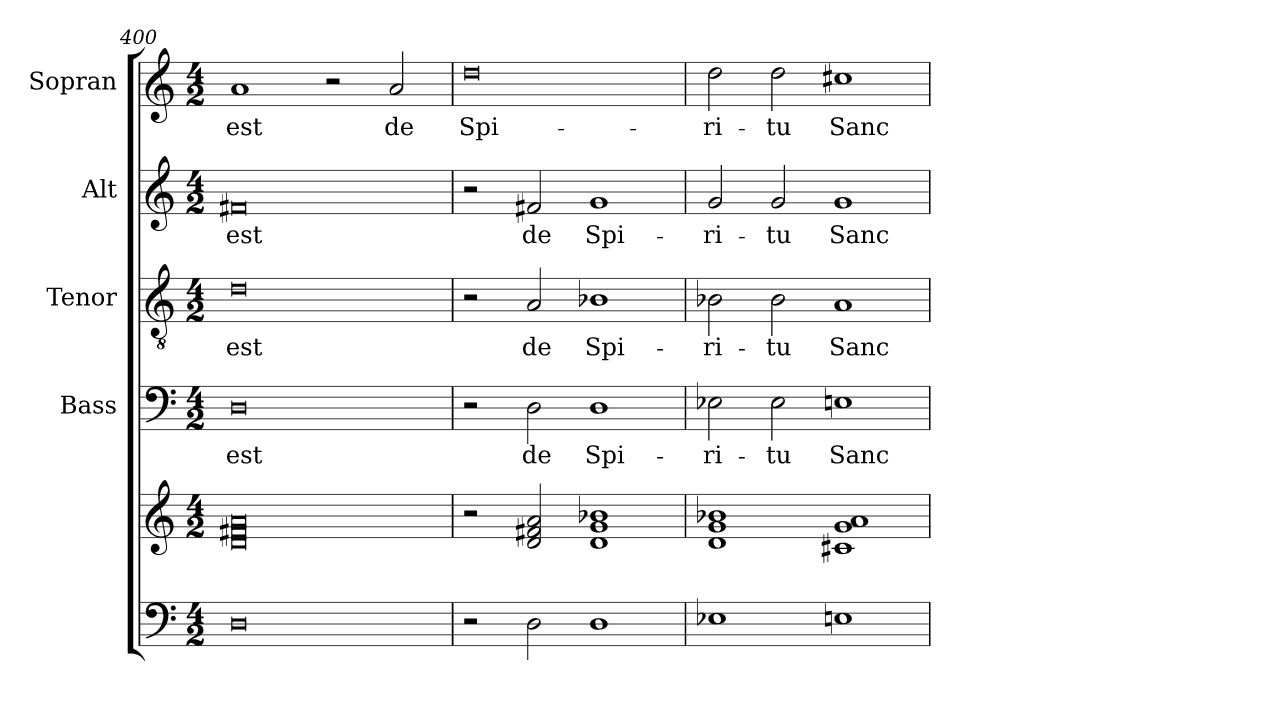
**kern	**kern	**kern	**text	**kern	**text	**kern	**text	**kern	**text
*part5	*part5	*part4	*part4	*part3	*part3	*part2	*part2	*part1	*part1
*staff6	*staff5	*staff4	*staff4	*staff3	*staff3	*staff2	*staff2	*staff1	*staff1
*	*	*I"Bass	*	*I"Tenor	*	*I"Alt	*	*I"Sopran	*
*	*	*I'B.	*	*I'T.	*	*I'A.	*	*I'S.	*
*clefF4	*clefG2	*clefF4	*	*clefGv2	*	*clefG2	*	*clefG2	*
*k[]	*k[]	*k[]	*	*k[]	*	*k[]	*	*k[]	*
*C:	*C:	*C:	*	*C:	*	*C:	*	*C:	*
*M4/2	*M4/2	*M4/2	*	*M4/2	*	*M4/2	*	*M4/2	*
=400	=400	=400	=400	=400	=400	=400	=400	=400	=400
!	!	!	!LO:LY:b	!	!LO:LY:b	!	!LO:LY:b	!	!LO:LY:b
0D	0d 0f#X 0a	0D	est	0d	est	0f#X	est	1a	est
.	.	.	.	.	.	.	.	2r	.
!	!	!	!	!	!	!	!	!	!LO:LY:b
.	.	.	.	.	.	.	.	2a/	de
=401	=401	=401	=401	=401	=401	=401	=401	=401	=401
!	!	!	!	!	!	!	!	!	!LO:LY:b
2r	2r	2r	.	2r	.	2r	.	0dd	Spi-
!	!	!	!LO:LY:b	!	!LO:LY:b	!	!LO:LY:b	!	!
2D\	2d/ 2f#X/ 2a/	2D\	de	2A/	de	2f#X/	de	.	.
!	!	!	!LO:LY:b	!	!LO:LY:b	!	!LO:LY:b	!	!
1D	1d 1g 1b-X	1D	Spi-	1B-X	Spi-	1g	Spi-	.	.
=402	=402	=402	=402	=402	=402	=402	=402	=402	=402
!	!	!	!LO:LY:b	!	!LO:LY:b	!	!LO:LY:b	!	!LO:LY:b
1E-X	1d 1g 1b-X	2E-X\	-ri-	2B-X\	-ri-	2g/	-ri-	2dd\	-ri-
!	!	!	!LO:LY:b	!	!LO:LY:b	!	!LO:LY:b	!	!LO:LY:b
.	.	2E-\	-tu	2B-\	-tu	2g/	-tu	2dd\	-tu
!	!	!	!LO:LY:b	!	!LO:LY:b	!	!LO:LY:b	!	!LO:LY:b
1En	1c#X 1g 1a	1En	Sanc-	1A	Sanc-	1g	Sanc-	1cc#X	Sanc-
=	=	=	=	=	=	=	=	=	=
*-	*-	*-	*-	*-	*-	*-	*-	*-	*-
